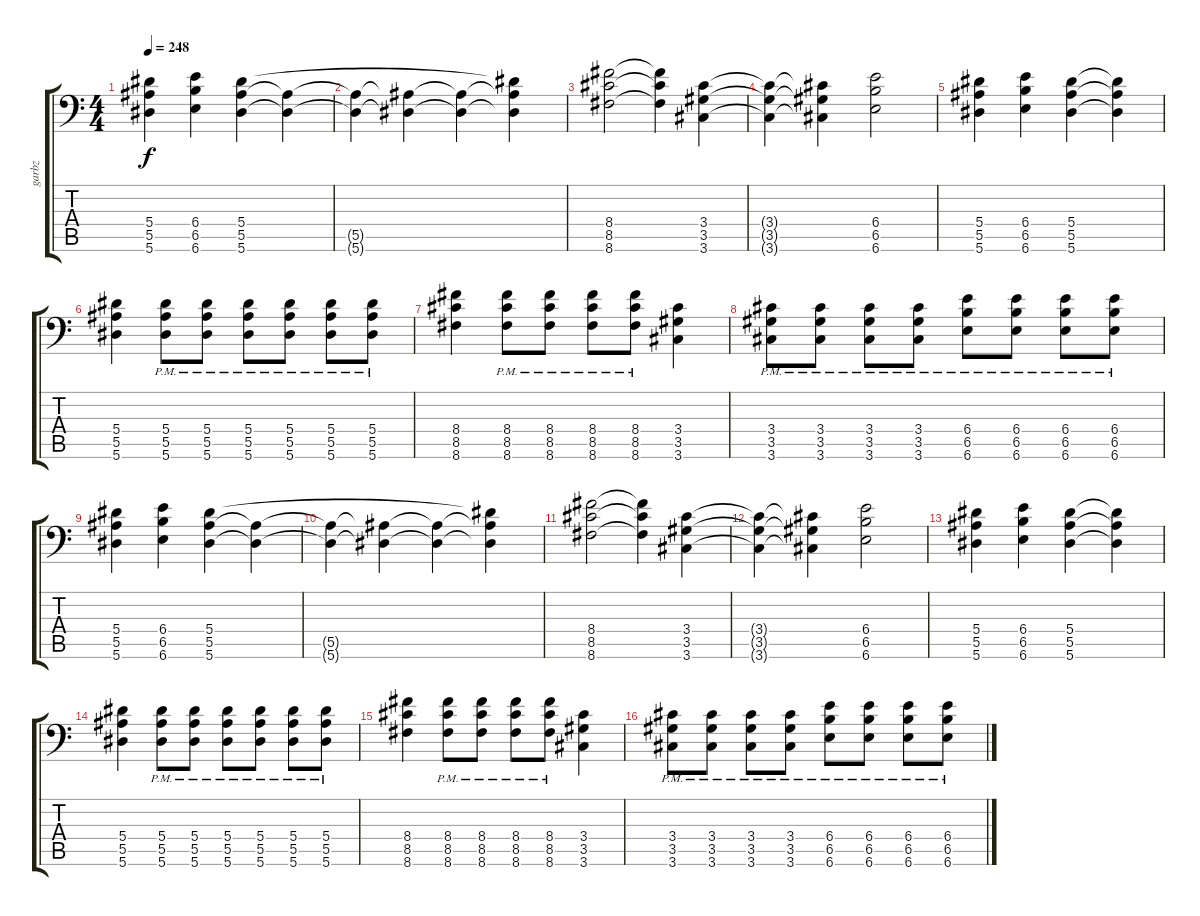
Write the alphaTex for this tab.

\track ("garbz" "garbz") {instrument distortionguitar}
\staff {score tabs}
\tuning (C4 G3 Eb3 Bb2 F2 Bb1) {hide}
\ts (4 4)
\tempo 248
\clef f4
\ks c
(5.4 5.5 5.6).4{dy f instrument distortionguitar} (6.4 6.5 6.6).4 (5.4 5.5 5.6).4 (5.5{t} 5.6{t}).4 |
(5.5{t} 5.6{t}).4 (5.5{t} 5.6{t}).4 (5.5{t} 5.6{t}).4 (5.4{t} 5.5{t} 5.6{t}).4 |
(8.4 8.5 8.6).2 (8.4{t} 8.5{t} 8.6{t}).4 (3.4 3.5 3.6).4 |
(3.4{t} 3.5{t} 3.6{t}).4 (3.4{t} 3.5{t} 3.6{t}).4 (6.4 6.5 6.6).2 |
(5.4 5.5 5.6).4 (6.4 6.5 6.6).4 (5.4 5.5 5.6).4 (5.4{t} 5.5{t} 5.6{t}).4 |
(5.4 5.5 5.6).4 (5.4{pm} 5.5{pm} 5.6{pm}).8 (5.4{pm} 5.5{pm} 5.6{pm}).8 (5.4{pm} 5.5{pm} 5.6{pm}).8 (5.4{pm} 5.5{pm} 5.6{pm}).8 (5.4{pm} 5.5{pm} 5.6{pm}).8 (5.4{pm} 5.5{pm} 5.6{pm}).8 |
(8.4 8.5 8.6).4 (8.4{pm} 8.5{pm} 8.6{pm}).8 (8.4{pm} 8.5{pm} 8.6{pm}).8 (8.4{pm} 8.5{pm} 8.6{pm}).8 (8.4{pm} 8.5{pm} 8.6{pm}).8 (3.4 3.5 3.6).4 |
(3.4{pm} 3.5{pm} 3.6{pm}).8 (3.4{pm} 3.5{pm} 3.6{pm}).8 (3.4{pm} 3.5{pm} 3.6{pm}).8 (3.4{pm} 3.5{pm} 3.6{pm}).8 (6.4{pm} 6.5{pm} 6.6{pm}).8 (6.4{pm} 6.5{pm} 6.6{pm}).8 (6.4{pm} 6.5{pm} 6.6{pm}).8 (6.4{pm} 6.5{pm} 6.6{pm}).8 |
(5.4 5.5 5.6).4 (6.4 6.5 6.6).4 (5.4 5.5 5.6).4 (5.5{t} 5.6{t}).4 |
(5.5{t} 5.6{t}).4 (5.5{t} 5.6{t}).4 (5.5{t} 5.6{t}).4 (5.4{t} 5.5{t} 5.6{t}).4 |
(8.4 8.5 8.6).2 (8.4{t} 8.5{t} 8.6{t}).4 (3.4 3.5 3.6).4 |
(3.4{t} 3.5{t} 3.6{t}).4 (3.4{t} 3.5{t} 3.6{t}).4 (6.4 6.5 6.6).2 |
(5.4 5.5 5.6).4 (6.4 6.5 6.6).4 (5.4 5.5 5.6).4 (5.4{t} 5.5{t} 5.6{t}).4 |
(5.4 5.5 5.6).4 (5.4{pm} 5.5{pm} 5.6{pm}).8 (5.4{pm} 5.5{pm} 5.6{pm}).8 (5.4{pm} 5.5{pm} 5.6{pm}).8 (5.4{pm} 5.5{pm} 5.6{pm}).8 (5.4{pm} 5.5{pm} 5.6{pm}).8 (5.4{pm} 5.5{pm} 5.6{pm}).8 |
(8.4 8.5 8.6).4 (8.4{pm} 8.5{pm} 8.6{pm}).8 (8.4{pm} 8.5{pm} 8.6{pm}).8 (8.4{pm} 8.5{pm} 8.6{pm}).8 (8.4{pm} 8.5{pm} 8.6{pm}).8 (3.4 3.5 3.6).4 |
(3.4{pm} 3.5{pm} 3.6{pm}).8 (3.4{pm} 3.5{pm} 3.6{pm}).8 (3.4{pm} 3.5{pm} 3.6{pm}).8 (3.4{pm} 3.5{pm} 3.6{pm}).8 (6.4{pm} 6.5{pm} 6.6{pm}).8 (6.4{pm} 6.5{pm} 6.6{pm}).8 (6.4{pm} 6.5{pm} 6.6{pm}).8 (6.4{pm} 6.5{pm} 6.6{pm}).8
